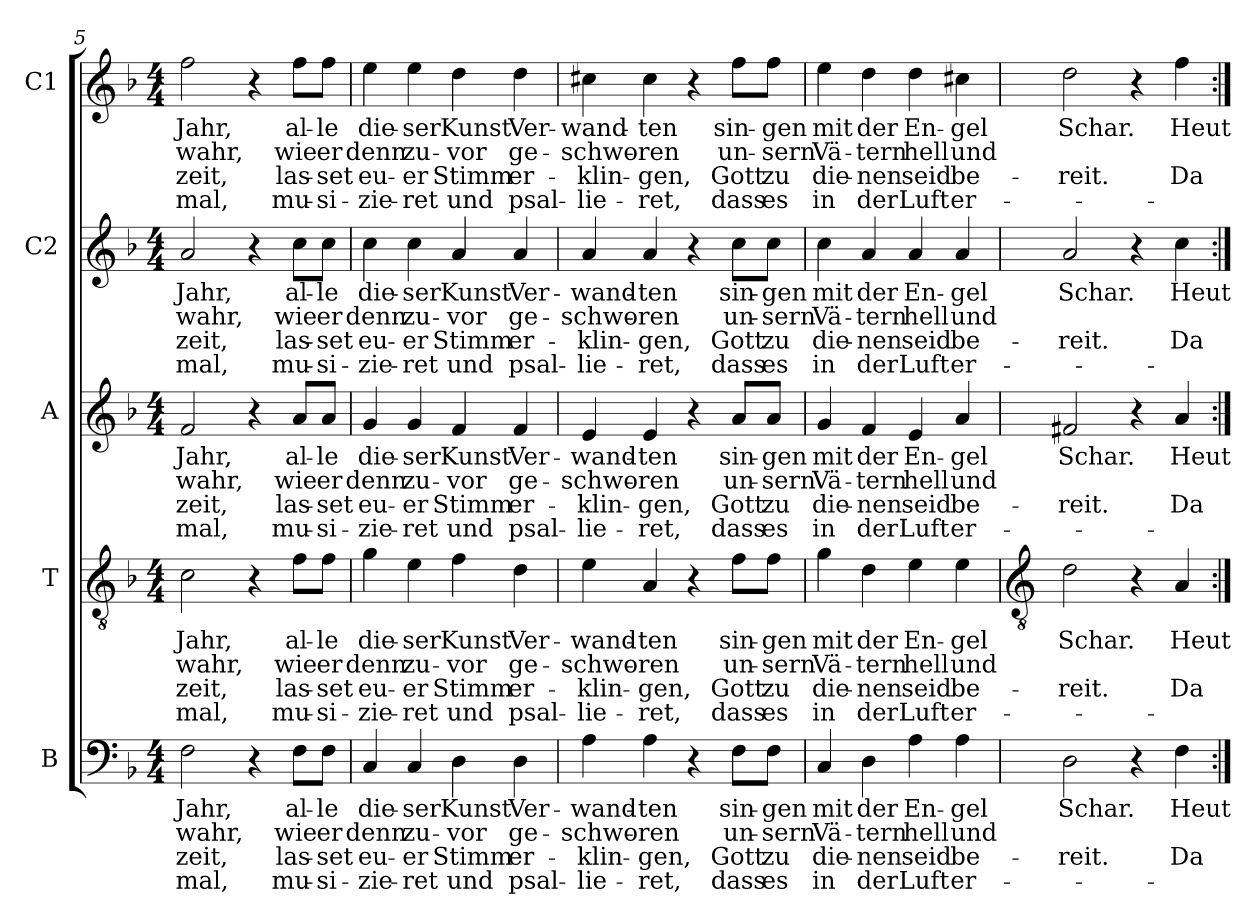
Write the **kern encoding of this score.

**kern	**text	**text	**text	**text	**kern	**text	**text	**text	**text	**kern	**text	**text	**text	**text	**kern	**text	**text	**text	**text	**kern	**text	**text	**text	**text
*part5	*part5	*part5	*part5	*part5	*part4	*part4	*part4	*part4	*part4	*part3	*part3	*part3	*part3	*part3	*part2	*part2	*part2	*part2	*part2	*part1	*part1	*part1	*part1	*part1
*staff5	*staff5	*staff5	*staff5	*staff5	*staff4	*staff4	*staff4	*staff4	*staff4	*staff3	*staff3	*staff3	*staff3	*staff3	*staff2	*staff2	*staff2	*staff2	*staff2	*staff1	*staff1	*staff1	*staff1	*staff1
*I"B	*	*	*	*	*I"T	*	*	*	*	*I"A	*	*	*	*	*I"C2	*	*	*	*	*I"C1	*	*	*	*
!!LO:LB:g=z
*clefF4	*	*	*	*	*clefGv2	*	*	*	*	*clefG2	*	*	*	*	*clefG2	*	*	*	*	*clefG2	*	*	*	*
*k[b-]	*	*	*	*	*k[b-]	*	*	*	*	*k[b-]	*	*	*	*	*k[b-]	*	*	*	*	*k[b-]	*	*	*	*
*F:	*	*	*	*	*F:	*	*	*	*	*F:	*	*	*	*	*F:	*	*	*	*	*F:	*	*	*	*
*M4/4	*	*	*	*	*M4/4	*	*	*	*	*M4/4	*	*	*	*	*M4/4	*	*	*	*	*M4/4	*	*	*	*
=5	=5	=5	=5	=5	=5	=5	=5	=5	=5	=5	=5	=5	=5	=5	=5	=5	=5	=5	=5	=5	=5	=5	=5	=5
!	!LO:LY:b	!LO:LY:b	!LO:LY:b	!LO:LY:b	!	!LO:LY:b	!LO:LY:b	!LO:LY:b	!LO:LY:b	!	!LO:LY:b	!LO:LY:b	!LO:LY:b	!LO:LY:b	!	!LO:LY:b	!LO:LY:b	!LO:LY:b	!LO:LY:b	!	!LO:LY:b	!LO:LY:b	!LO:LY:b	!LO:LY:b
2F	-Jahr,	wahr,	zeit,	mal,	2c	-Jahr,	wahr,	zeit,	mal,	2f	-Jahr,	wahr,	zeit,	mal,	2a	-Jahr,	wahr,	zeit,	mal,	2ff	-Jahr,	wahr,	zeit,	mal,
4r	.	.	.	.	4r	.	.	.	.	4r	.	.	.	.	4r	.	.	.	.	4r	.	.	.	.
!	!LO:LY:b	!LO:LY:b	!LO:LY:b	!LO:LY:b	!	!LO:LY:b	!LO:LY:b	!LO:LY:b	!LO:LY:b	!	!LO:LY:b	!LO:LY:b	!LO:LY:b	!LO:LY:b	!	!LO:LY:b	!LO:LY:b	!LO:LY:b	!LO:LY:b	!	!LO:LY:b	!LO:LY:b	!LO:LY:b	!LO:LY:b
8F\L	al-	-wie	las-	-mu-	8f\L	al-	-wie	las-	-mu-	8a/L	al-	-wie	las-	-mu-	8cc\L	al-	-wie	las-	-mu-	8ff\L	al-	-wie	las-	-mu-
!	!LO:LY:b	!LO:LY:b	!LO:LY:b	!LO:LY:b	!	!LO:LY:b	!LO:LY:b	!LO:LY:b	!LO:LY:b	!	!LO:LY:b	!LO:LY:b	!LO:LY:b	!LO:LY:b	!	!LO:LY:b	!LO:LY:b	!LO:LY:b	!LO:LY:b	!	!LO:LY:b	!LO:LY:b	!LO:LY:b	!LO:LY:b
8F\J	-le	er	set	si-	8f\J	-le	er	set	si-	8a/J	-le	er	set	si-	8cc\J	-le	er	set	si-	8ff\J	-le	er	set	si-
=6	=6	=6	=6	=6	=6	=6	=6	=6	=6	=6	=6	=6	=6	=6	=6	=6	=6	=6	=6	=6	=6	=6	=6	=6
!	!LO:LY:b	!LO:LY:b	!LO:LY:b	!LO:LY:b	!	!LO:LY:b	!LO:LY:b	!LO:LY:b	!LO:LY:b	!	!LO:LY:b	!LO:LY:b	!LO:LY:b	!LO:LY:b	!	!LO:LY:b	!LO:LY:b	!LO:LY:b	!LO:LY:b	!	!LO:LY:b	!LO:LY:b	!LO:LY:b	!LO:LY:b
4C	-die-	-denn	eu-	-zie-	4g	-die-	-denn	eu-	-zie-	4g	-die-	-denn	eu-	-zie-	4cc	-die-	-denn	eu-	-zie-	4ee	-die-	-denn	eu-	-zie-
!	!LO:LY:b	!LO:LY:b	!LO:LY:b	!LO:LY:b	!	!LO:LY:b	!LO:LY:b	!LO:LY:b	!LO:LY:b	!	!LO:LY:b	!LO:LY:b	!LO:LY:b	!LO:LY:b	!	!LO:LY:b	!LO:LY:b	!LO:LY:b	!LO:LY:b	!	!LO:LY:b	!LO:LY:b	!LO:LY:b	!LO:LY:b
4C	-ser	zu-	-er	ret	4e	-ser	zu-	-er	ret	4g	-ser	zu-	-er	ret	4cc	-ser	zu-	-er	ret	4ee	-ser	zu-	-er	ret
!	!LO:LY:b	!LO:LY:b	!LO:LY:b	!LO:LY:b	!	!LO:LY:b	!LO:LY:b	!LO:LY:b	!LO:LY:b	!	!LO:LY:b	!LO:LY:b	!LO:LY:b	!LO:LY:b	!	!LO:LY:b	!LO:LY:b	!LO:LY:b	!LO:LY:b	!	!LO:LY:b	!LO:LY:b	!LO:LY:b	!LO:LY:b
4D	Kunst	vor	Stimm	und	4f	Kunst	vor	Stimm	und	4f	Kunst	vor	Stimm	und	4a	Kunst	vor	Stimm	und	4dd	Kunst	vor	Stimm	und
!	!LO:LY:b	!LO:LY:b	!LO:LY:b	!LO:LY:b	!	!LO:LY:b	!LO:LY:b	!LO:LY:b	!LO:LY:b	!	!LO:LY:b	!LO:LY:b	!LO:LY:b	!LO:LY:b	!	!LO:LY:b	!LO:LY:b	!LO:LY:b	!LO:LY:b	!	!LO:LY:b	!LO:LY:b	!LO:LY:b	!LO:LY:b
4D	Ver-	-ge-	-er-	-psal-	4d	Ver-	-ge-	-er-	-psal-	4f	Ver-	-ge-	-er-	-psal-	4a	Ver-	-ge-	-er-	-psal-	4dd	Ver-	-ge-	-er-	-psal-
=7	=7	=7	=7	=7	=7	=7	=7	=7	=7	=7	=7	=7	=7	=7	=7	=7	=7	=7	=7	=7	=7	=7	=7	=7
!	!LO:LY:b	!LO:LY:b	!LO:LY:b	!LO:LY:b	!	!LO:LY:b	!LO:LY:b	!LO:LY:b	!LO:LY:b	!	!LO:LY:b	!LO:LY:b	!LO:LY:b	!LO:LY:b	!	!LO:LY:b	!LO:LY:b	!LO:LY:b	!LO:LY:b	!	!LO:LY:b	!LO:LY:b	!LO:LY:b	!LO:LY:b
4A	-wand-	-schwo-	-klin-	-lie-	4e	-wand-	-schwo-	-klin-	-lie-	4e	-wand-	-schwo-	-klin-	-lie-	4a	-wand-	-schwo-	-klin-	-lie-	4cc#X	-wand-	-schwo-	-klin-	-lie-
!	!LO:LY:b	!LO:LY:b	!LO:LY:b	!LO:LY:b	!	!LO:LY:b	!LO:LY:b	!LO:LY:b	!LO:LY:b	!	!LO:LY:b	!LO:LY:b	!LO:LY:b	!LO:LY:b	!	!LO:LY:b	!LO:LY:b	!LO:LY:b	!LO:LY:b	!	!LO:LY:b	!LO:LY:b	!LO:LY:b	!LO:LY:b
4A	-ten	ren	gen,	ret,	4A	-ten	ren	gen,	ret,	4e	-ten	ren	gen,	ret,	4a	-ten	ren	gen,	ret,	4cc#	-ten	ren	gen,	ret,
4r	.	.	.	.	4r	.	.	.	.	4r	.	.	.	.	4r	.	.	.	.	4r	.	.	.	.
!	!LO:LY:b	!LO:LY:b	!LO:LY:b	!LO:LY:b	!	!LO:LY:b	!LO:LY:b	!LO:LY:b	!LO:LY:b	!	!LO:LY:b	!LO:LY:b	!LO:LY:b	!LO:LY:b	!	!LO:LY:b	!LO:LY:b	!LO:LY:b	!LO:LY:b	!	!LO:LY:b	!LO:LY:b	!LO:LY:b	!LO:LY:b
8F\L	sin-	-un-	-Gott	dass	8f\L	sin-	-un-	-Gott	dass	8a/L	sin-	-un-	-Gott	dass	8cc\L	sin-	-un-	-Gott	dass	8ff\L	sin-	-un-	-Gott	dass
!	!LO:LY:b	!LO:LY:b	!LO:LY:b	!LO:LY:b	!	!LO:LY:b	!LO:LY:b	!LO:LY:b	!LO:LY:b	!	!LO:LY:b	!LO:LY:b	!LO:LY:b	!LO:LY:b	!	!LO:LY:b	!LO:LY:b	!LO:LY:b	!LO:LY:b	!	!LO:LY:b	!LO:LY:b	!LO:LY:b	!LO:LY:b
8F\J	gen	sern	zu	es	8f\J	gen	sern	zu	es	8a/J	gen	sern	zu	es	8cc\J	gen	sern	zu	es	8ff\J	gen	sern	zu	es
=8	=8	=8	=8	=8	=8	=8	=8	=8	=8	=8	=8	=8	=8	=8	=8	=8	=8	=8	=8	=8	=8	=8	=8	=8
!	!LO:LY:b	!LO:LY:b	!LO:LY:b	!LO:LY:b	!	!LO:LY:b	!LO:LY:b	!LO:LY:b	!LO:LY:b	!	!LO:LY:b	!LO:LY:b	!LO:LY:b	!LO:LY:b	!	!LO:LY:b	!LO:LY:b	!LO:LY:b	!LO:LY:b	!	!LO:LY:b	!LO:LY:b	!LO:LY:b	!LO:LY:b
4C	mit	Vä-	-die-	-in	4g	mit	Vä-	-die-	-in	4g	mit	Vä-	-die-	-in	4cc	mit	Vä-	-die-	-in	4ee	mit	Vä-	-die-	-in
!	!LO:LY:b	!LO:LY:b	!LO:LY:b	!LO:LY:b	!	!LO:LY:b	!LO:LY:b	!LO:LY:b	!LO:LY:b	!	!LO:LY:b	!LO:LY:b	!LO:LY:b	!LO:LY:b	!	!LO:LY:b	!LO:LY:b	!LO:LY:b	!LO:LY:b	!	!LO:LY:b	!LO:LY:b	!LO:LY:b	!LO:LY:b
4D	der	tern	nen	der	4d	der	tern	nen	der	4f	der	tern	nen	der	4a	der	tern	nen	der	4dd	der	tern	nen	der
!	!LO:LY:b	!LO:LY:b	!LO:LY:b	!LO:LY:b	!	!LO:LY:b	!LO:LY:b	!LO:LY:b	!LO:LY:b	!	!LO:LY:b	!LO:LY:b	!LO:LY:b	!LO:LY:b	!	!LO:LY:b	!LO:LY:b	!LO:LY:b	!LO:LY:b	!	!LO:LY:b	!LO:LY:b	!LO:LY:b	!LO:LY:b
4A	En-	-hell	seid	Luft	4e	En-	-hell	seid	Luft	4e	En-	-hell	seid	Luft	4a	En-	-hell	seid	Luft	4dd	En-	-hell	seid	Luft
!	!LO:LY:b	!LO:LY:b	!LO:LY:b	!LO:LY:b	!	!LO:LY:b	!LO:LY:b	!LO:LY:b	!LO:LY:b	!	!LO:LY:b	!LO:LY:b	!LO:LY:b	!LO:LY:b	!	!LO:LY:b	!LO:LY:b	!LO:LY:b	!LO:LY:b	!	!LO:LY:b	!LO:LY:b	!LO:LY:b	!LO:LY:b
4A	gel	und	be-	-er-	4e	gel	und	be-	-er-	4a	gel	und	be-	-er-	4a	gel	und	be-	-er-	4cc#X	gel	und	be-	-er-
!!LO:LB:g=z
=9	=9	=9	=9	=9	=9	=9	=9	=9	=9	=9	=9	=9	=9	=9	=9	=9	=9	=9	=9	=9	=9	=9	=9	=9
*	*	*	*	*	*clefGv2	*	*	*	*	*	*	*	*	*	*	*	*	*	*	*	*	*	*	*
!	!LO:LY:b	!	!LO:LY:b	!	!	!LO:LY:b	!	!LO:LY:b	!	!	!LO:LY:b	!	!LO:LY:b	!	!	!LO:LY:b	!	!LO:LY:b	!	!	!LO:LY:b	!	!LO:LY:b	!
2D	-Schar.	.	reit.	.	2d	-Schar.	.	reit.	.	2f#X	-Schar.	.	reit.	.	2a	-Schar.	.	reit.	.	2dd	-Schar.	.	reit.	.
4r	.	.	.	.	4r	.	.	.	.	4r	.	.	.	.	4r	.	.	.	.	4r	.	.	.	.
!	!LO:LY:b	!	!LO:LY:b	!	!	!LO:LY:b	!	!LO:LY:b	!	!	!LO:LY:b	!	!LO:LY:b	!	!	!LO:LY:b	!	!LO:LY:b	!	!	!LO:LY:b	!	!LO:LY:b	!
4F	Heut	.	Da-	.	4A	Heut	.	Da-	.	4a	Heut	.	Da-	.	4cc	Heut	.	Da-	.	4ff	Heut	.	Da-	.
=:|!	=:|!	=:|!	=:|!	=:|!	=:|!	=:|!	=:|!	=:|!	=:|!	=:|!	=:|!	=:|!	=:|!	=:|!	=:|!	=:|!	=:|!	=:|!	=:|!	=:|!	=:|!	=:|!	=:|!	=:|!
*-	*-	*-	*-	*-	*-	*-	*-	*-	*-	*-	*-	*-	*-	*-	*-	*-	*-	*-	*-	*-	*-	*-	*-	*-
